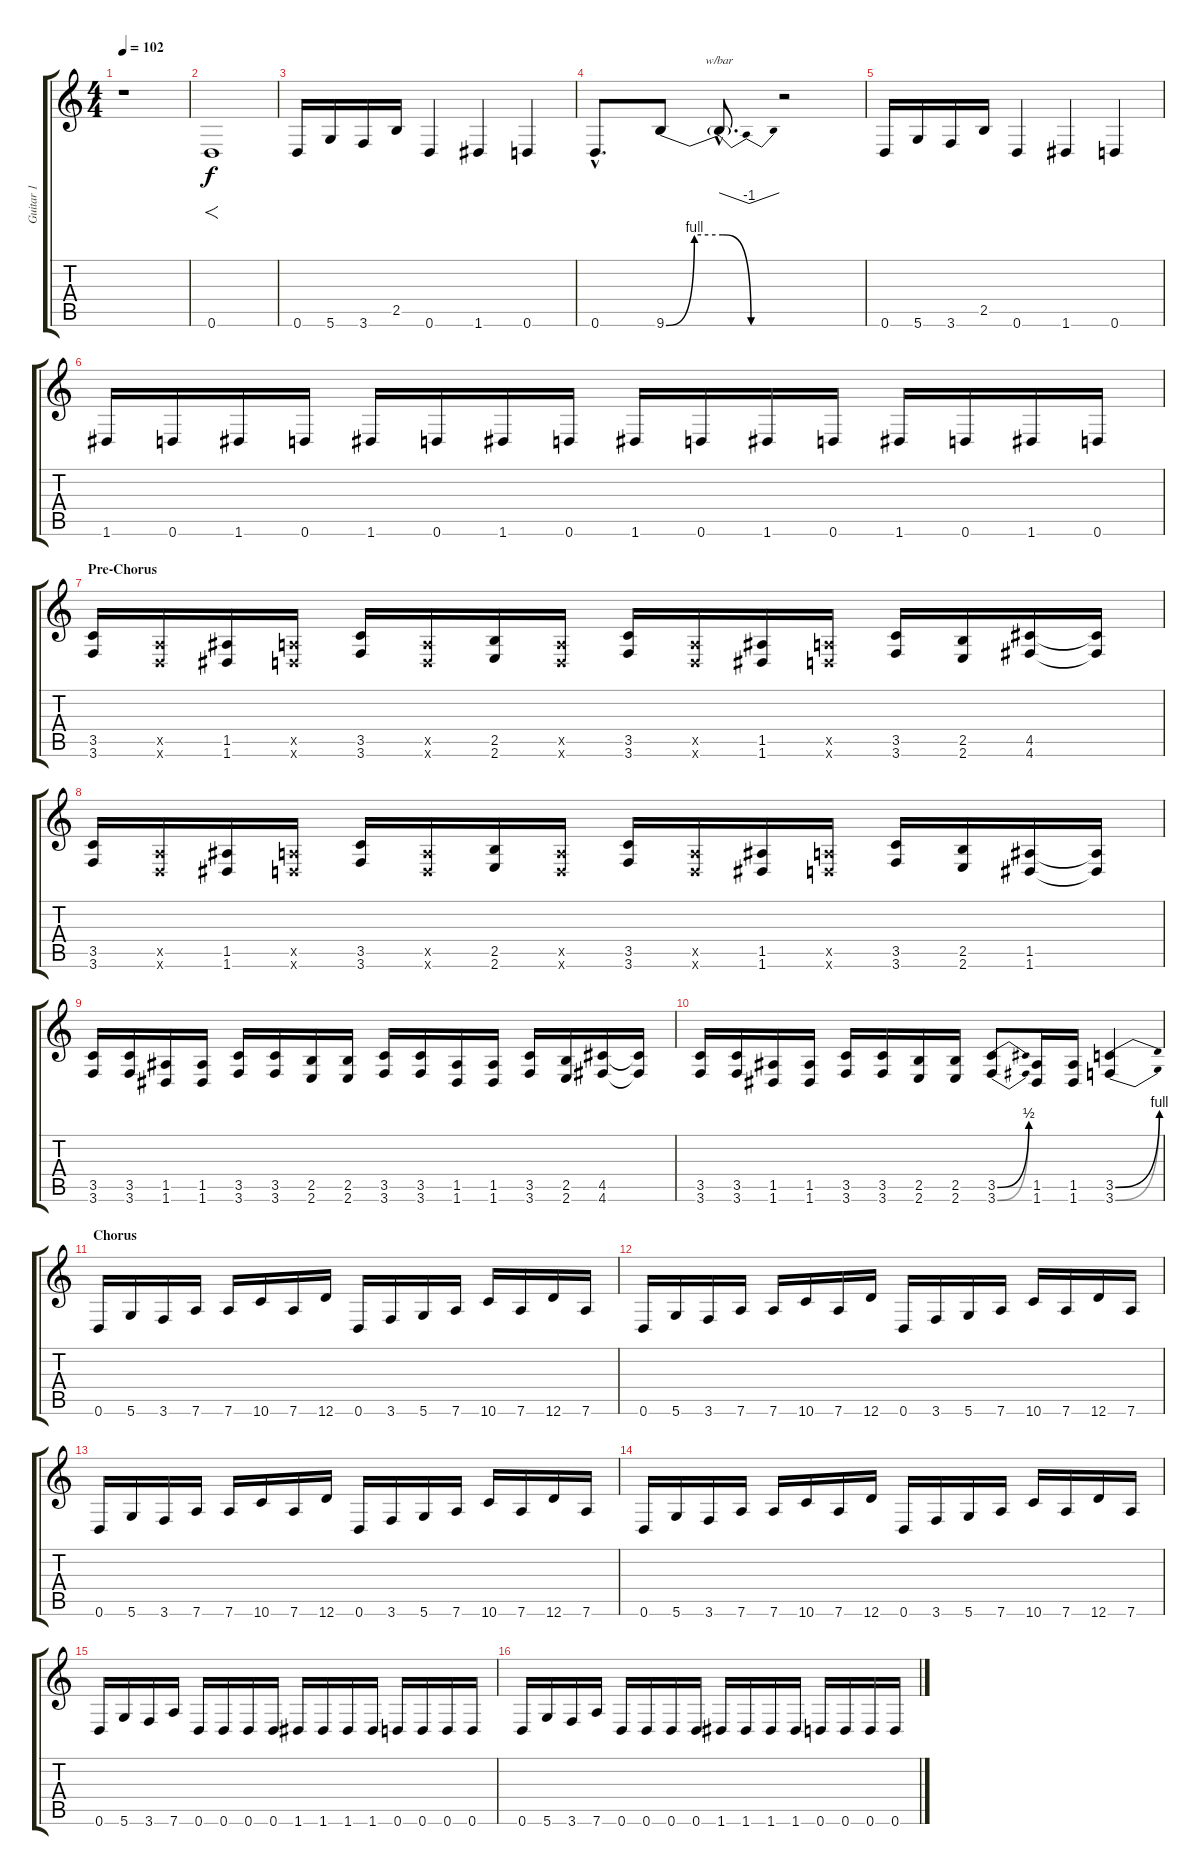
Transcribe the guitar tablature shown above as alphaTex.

\track ("Guitar 1" "Guitar 1") {instrument overdrivenguitar}
\staff {score tabs}
\tuning (E4 B3 G3 D3 A2 D2) {hide}
\ts (4 4)
\tempo 102
\clef g2
\ks c
r.1{dy f} |
0.6.1{f} |
0.6.16 5.6.16 3.6.16 2.5.16 0.6.4 1.6.4 0.6.4 |
0.6{hac}.8{d} 9.6{be (custom 0 0 15 4 30 4 45 0 60 0)}.8 9.6{hac t}.8{d tbe (dip default 0 0 30 -4 60 0)} r.2 |
0.6.16 5.6.16 3.6.16 2.5.16 0.6.4 1.6.4 0.6.4 |
1.6.16 0.6.16 1.6.16 0.6.16 1.6.16 0.6.16 1.6.16 0.6.16 1.6.16 0.6.16 1.6.16 0.6.16 1.6.16 0.6.16 1.6.16 0.6.16 |
\section ("" "Pre-Chorus")
(3.5 3.6).16 (0.5{x} 0.6{x}).16 (1.5 1.6).16 (0.5{x} 0.6{x}).16 (3.5 3.6).16 (0.5{x} 0.6{x}).16 (2.5 2.6).16 (0.5{x} 0.6{x}).16 (3.5 3.6).16 (0.5{x} 0.6{x}).16 (1.5 1.6).16 (0.5{x} 0.6{x}).16 (3.5 3.6).16 (2.5 2.6).16 (4.5 4.6).16 (4.5{t} 4.6{t}).16 |
(3.5 3.6).16 (0.5{x} 0.6{x}).16 (1.5 1.6).16 (0.5{x} 0.6{x}).16 (3.5 3.6).16 (0.5{x} 0.6{x}).16 (2.5 2.6).16 (0.5{x} 0.6{x}).16 (3.5 3.6).16 (0.5{x} 0.6{x}).16 (1.5 1.6).16 (0.5{x} 0.6{x}).16 (3.5 3.6).16 (2.5 2.6).16 (1.5 1.6).16 (1.5{t} 1.6{t}).16 |
(3.5 3.6).16 (3.5 3.6).16 (1.5 1.6).16 (1.5 1.6).16 (3.5 3.6).16 (3.5 3.6).16 (2.5 2.6).16 (2.5 2.6).16 (3.5 3.6).16 (3.5 3.6).16 (1.5 1.6).16 (1.5 1.6).16 (3.5 3.6).16 (2.5 2.6).16 (4.5 4.6).16 (4.5{t} 4.6{t}).16 |
(3.5 3.6).16 (3.5 3.6).16 (1.5 1.6).16 (1.5 1.6).16 (3.5 3.6).16 (3.5 3.6).16 (2.5 2.6).16 (2.5 2.6).16 (3.5{be (bend 0 0 60 2)} 3.6{be (bend 0 0 60 2)}).8 (1.5 1.6).16 (1.5 1.6).16 (3.5{be (bend 0 0 60 4)} 3.6{be (bend 0 0 60 4)}).4 |
\section ("" "Chorus")
0.6.16 5.6.16 3.6.16 7.6.16 7.6.16 10.6.16 7.6.16 12.6.16 0.6.16 3.6.16 5.6.16 7.6.16 10.6.16 7.6.16 12.6.16 7.6.16 |
0.6.16 5.6.16 3.6.16 7.6.16 7.6.16 10.6.16 7.6.16 12.6.16 0.6.16 3.6.16 5.6.16 7.6.16 10.6.16 7.6.16 12.6.16 7.6.16 |
0.6.16 5.6.16 3.6.16 7.6.16 7.6.16 10.6.16 7.6.16 12.6.16 0.6.16 3.6.16 5.6.16 7.6.16 10.6.16 7.6.16 12.6.16 7.6.16 |
0.6.16 5.6.16 3.6.16 7.6.16 7.6.16 10.6.16 7.6.16 12.6.16 0.6.16 3.6.16 5.6.16 7.6.16 10.6.16 7.6.16 12.6.16 7.6.16 |
0.6.16 5.6.16 3.6.16 7.6.16 0.6.16 0.6.16 0.6.16 0.6.16 1.6.16 1.6.16 1.6.16 1.6.16 0.6.16 0.6.16 0.6.16 0.6.16 |
0.6.16 5.6.16 3.6.16 7.6.16 0.6.16 0.6.16 0.6.16 0.6.16 1.6.16 1.6.16 1.6.16 1.6.16 0.6.16 0.6.16 0.6.16 0.6.16
